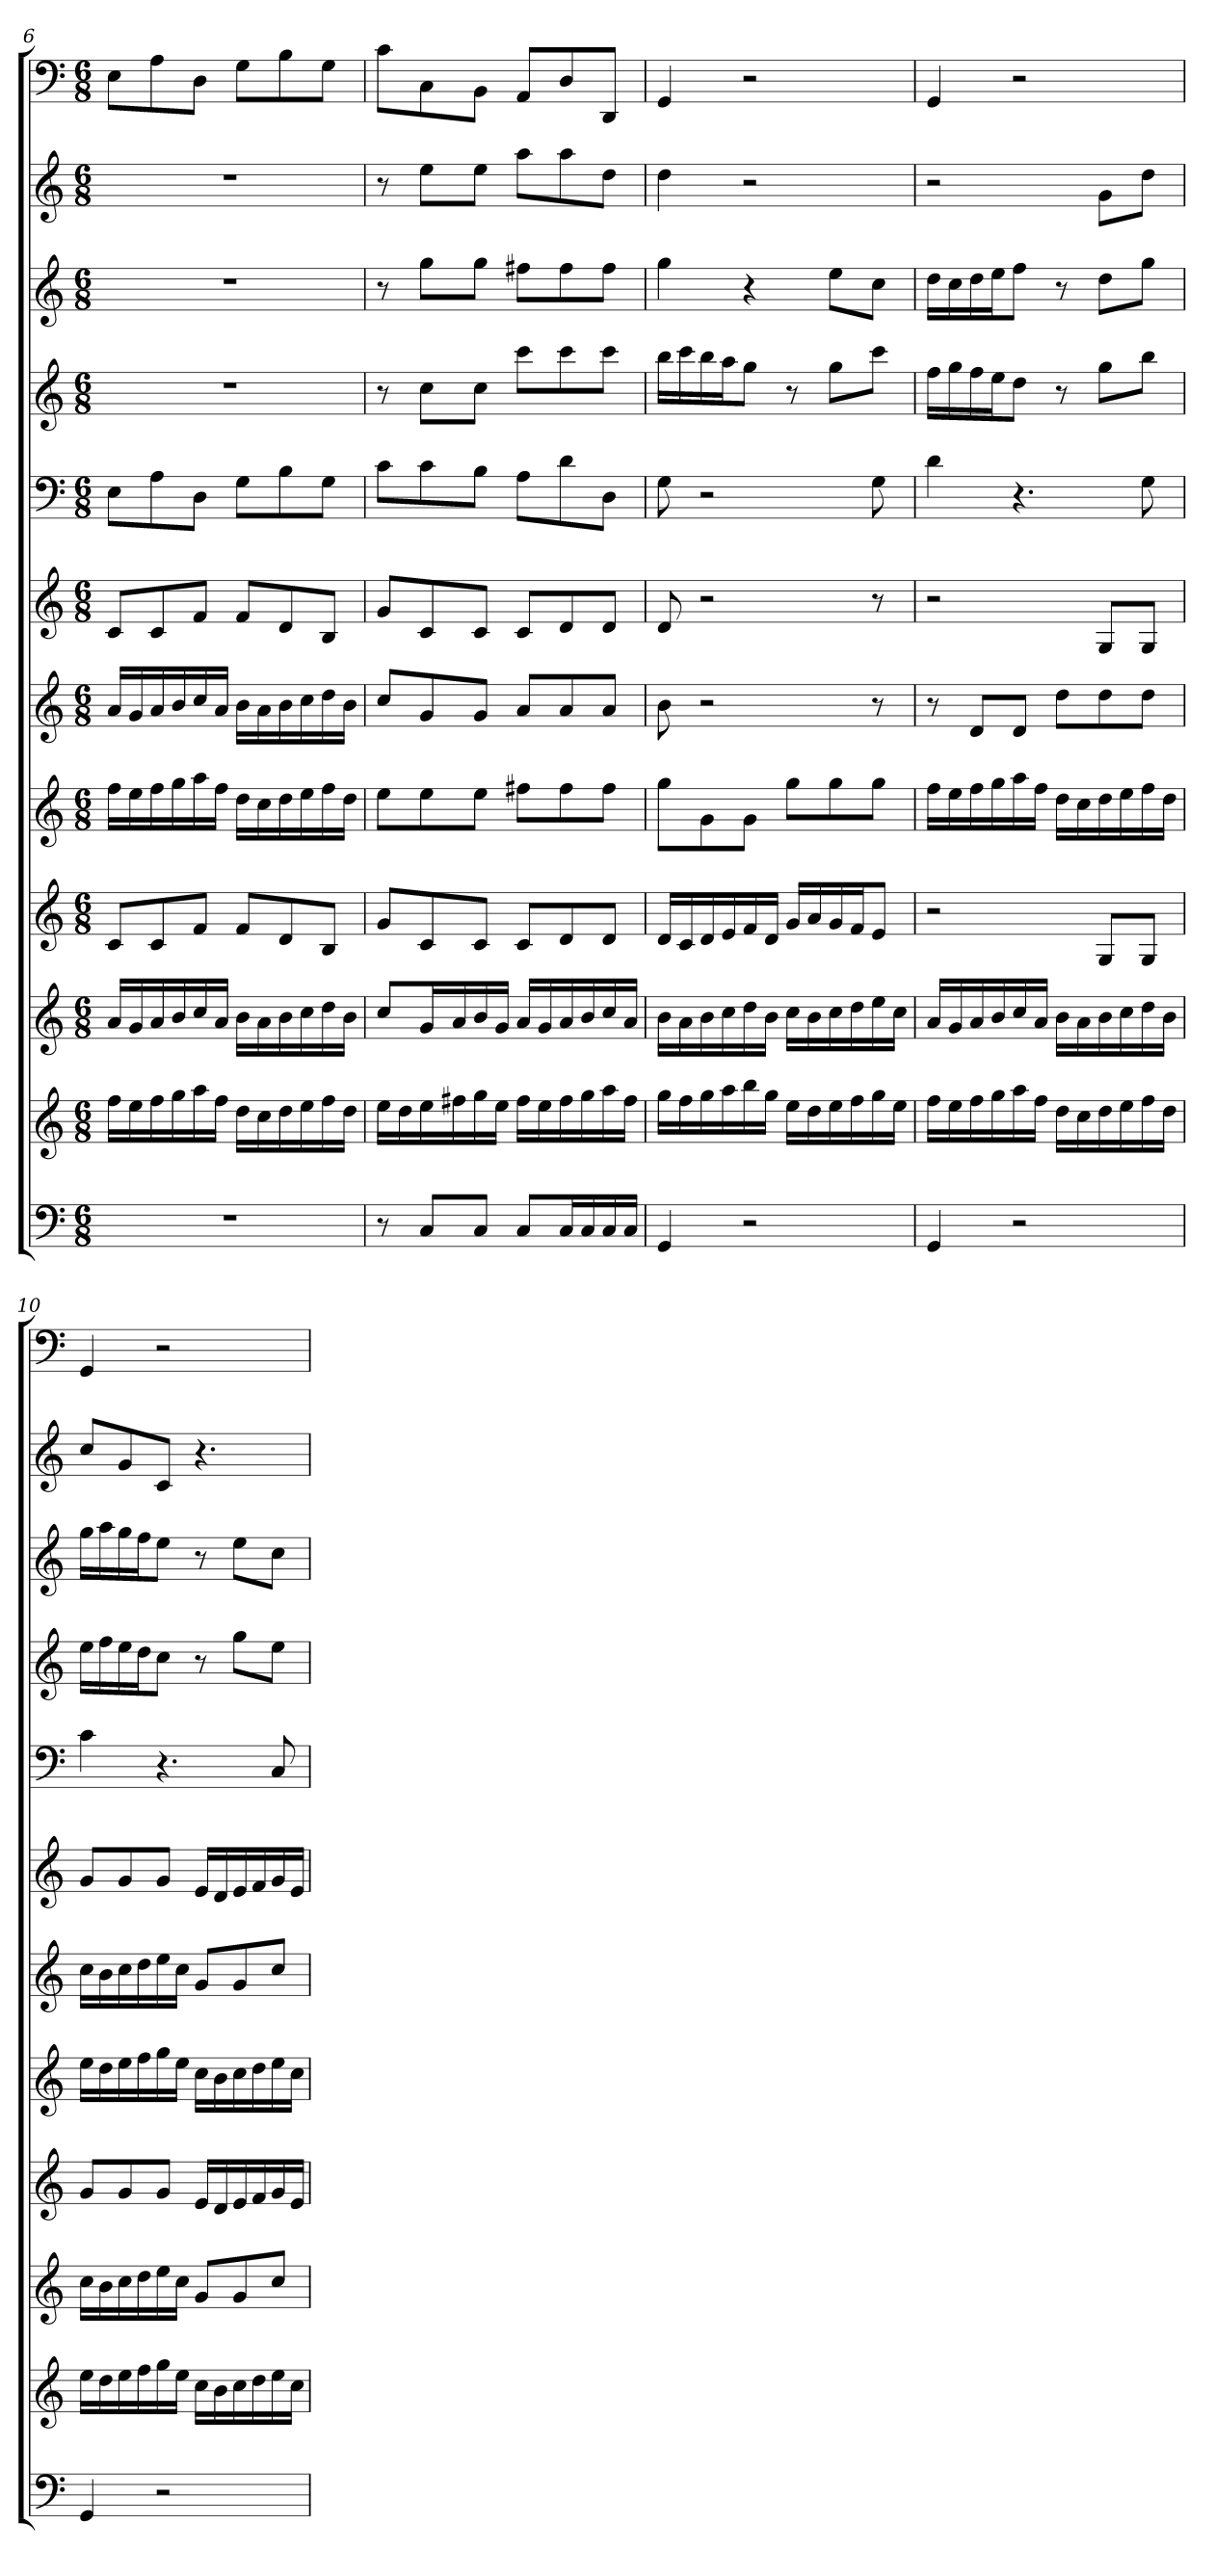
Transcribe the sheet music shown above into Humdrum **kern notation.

**kern	**kern	**kern	**kern	**kern	**kern	**kern	**kern	**kern	**kern	**kern	**kern
*part12	*part11	*part10	*part9	*part8	*part7	*part6	*part5	*part4	*part3	*part2	*part1
*staff12	*staff11	*staff10	*staff9	*staff8	*staff7	*staff6	*staff5	*staff4	*staff3	*staff2	*staff1
*k[]	*k[]	*k[]	*k[]	*k[]	*k[]	*k[]	*k[]	*k[]	*k[]	*k[]	*k[]
*C:	*C:	*C:	*C:	*C:	*C:	*C:	*C:	*C:	*C:	*C:	*C:
*M6/8	*M6/8	*M6/8	*M6/8	*M6/8	*M6/8	*M6/8	*M6/8	*M6/8	*M6/8	*M6/8	*M6/8
=6	=6	=6	=6	=6	=6	=6	=6	=6	=6	=6	=6
2.r	16ffLL	16aLL	8cL	16ffLL	16aLL	8cL	8EL	2.r	2.r	2.r	8EL
.	16ee	16g	.	16ee	16g	.	.	.	.	.	.
.	16ff	16a	8c	16ff	16a	8c	8A	.	.	.	8A
.	16gg	16b	.	16gg	16b	.	.	.	.	.	.
.	16aa	16cc	8fJ	16aa	16cc	8fJ	8DJ	.	.	.	8DJ
.	16ffJJ	16aJJ	.	16ffJJ	16aJJ	.	.	.	.	.	.
.	16ddLL	16bLL	8fL	16ddLL	16bLL	8fL	8GL	.	.	.	8GL
.	16cc	16a	.	16cc	16a	.	.	.	.	.	.
.	16dd	16b	8d	16dd	16b	8d	8B	.	.	.	8B
.	16ee	16cc	.	16ee	16cc	.	.	.	.	.	.
.	16ff	16dd	8BJ	16ff	16dd	8BJ	8GJ	.	.	.	8GJ
.	16ddJJ	16bJJ	.	16ddJJ	16bJJ	.	.	.	.	.	.
=7	=7	=7	=7	=7	=7	=7	=7	=7	=7	=7	=7
8r	16eeLL	8ccL	8gL	8eeL	8ccL	8gL	8cL	8r	8r	8r	8cL
.	16dd	.	.	.	.	.	.	.	.	.	.
8CL	16ee	16gL	8c	8ee	8g	8c	8c	8ccL	8ggL	8eeL	8C
.	16ff#X	16a	.	.	.	.	.	.	.	.	.
8CJ	16gg	16b	8cJ	8eeJ	8gJ	8cJ	8BJ	8ccJ	8ggJ	8eeJ	8BBJ
.	16eeJJ	16gJJ	.	.	.	.	.	.	.	.	.
8CL	16ff#LL	16aLL	8cL	8ff#XL	8aL	8cL	8AL	8cccL	8ff#XL	8aaL	8AAL
.	16ee	16g	.	.	.	.	.	.	.	.	.
16CL	16ff#	16a	8d	8ff#	8a	8d	8d	8ccc	8ff#	8aa	8D
16C	16gg	16b	.	.	.	.	.	.	.	.	.
16C	16aa	16cc	8dJ	8ff#J	8aJ	8dJ	8DJ	8cccJ	8ff#J	8ddJ	8DDJ
16CJJ	16ff#JJ	16aJJ	.	.	.	.	.	.	.	.	.
=8	=8	=8	=8	=8	=8	=8	=8	=8	=8	=8	=8
4GG	16ggLL	16bLL	16dLL	8ggL	8b	8d	8G	16bbLL	4gg	4dd	4GG
.	16ff	16a	16c	.	.	.	.	16ccc	.	.	.
.	16gg	16b	16d	8g	2r	2r	2r	16bb	.	.	.
.	16aa	16cc	16e	.	.	.	.	16aaJ	.	.	.
2r	16bb	16dd	16f	8gJ	.	.	.	8ggJ	4r	2r	2r
.	16ggJJ	16bJJ	16dJJ	.	.	.	.	.	.	.	.
.	16eeLL	16ccLL	16gLL	8ggL	.	.	.	8r	.	.	.
.	16dd	16b	16a	.	.	.	.	.	.	.	.
.	16ee	16cc	16g	8gg	.	.	.	8ggL	8eeL	.	.
.	16ff	16dd	16fJ	.	.	.	.	.	.	.	.
.	16gg	16ee	8eJ	8ggJ	8r	8r	8G	8cccJ	8ccJ	.	.
.	16eeJJ	16ccJJ	.	.	.	.	.	.	.	.	.
=9	=9	=9	=9	=9	=9	=9	=9	=9	=9	=9	=9
4GG	16ffLL	16aLL	2r	16ffLL	8r	2r	4d	16ffLL	16ddLL	2r	4GG
.	16ee	16g	.	16ee	.	.	.	16gg	16cc	.	.
.	16ff	16a	.	16ff	8dL	.	.	16ff	16dd	.	.
.	16gg	16b	.	16gg	.	.	.	16eeJ	16eeJ	.	.
2r	16aa	16cc	.	16aa	8dJ	.	4.r	8ddJ	8ffJ	.	2r
.	16ffJJ	16aJJ	.	16ffJJ	.	.	.	.	.	.	.
.	16ddLL	16bLL	.	16ddLL	8ddL	.	.	8r	8r	.	.
.	16cc	16a	.	16cc	.	.	.	.	.	.	.
.	16dd	16b	8GL	16dd	8dd	8GL	.	8ggL	8ddL	8gL	.
.	16ee	16cc	.	16ee	.	.	.	.	.	.	.
.	16ff	16dd	8GJ	16ff	8ddJ	8GJ	8G	8bbJ	8ggJ	8ddJ	.
.	16ddJJ	16bJJ	.	16ddJJ	.	.	.	.	.	.	.
=10	=10	=10	=10	=10	=10	=10	=10	=10	=10	=10	=10
4GG	16eeLL	16ccLL	8gL	16eeLL	16ccLL	8gL	4c	16eeLL	16ggLL	8ccL	4GG
.	16dd	16b	.	16dd	16b	.	.	16ff	16aa	.	.
.	16ee	16cc	8g	16ee	16cc	8g	.	16ee	16gg	8g	.
.	16ff	16dd	.	16ff	16dd	.	.	16ddJ	16ffJ	.	.
2r	16gg	16ee	8gJ	16gg	16ee	8gJ	4.r	8ccJ	8eeJ	8cJ	2r
.	16eeJJ	16ccJJ	.	16eeJJ	16ccJJ	.	.	.	.	.	.
.	16ccLL	8gL	16eLL	16ccLL	8gL	16eLL	.	8r	8r	4.r	.
.	16b	.	16d	16b	.	16d	.	.	.	.	.
.	16cc	8g	16e	16cc	8g	16e	.	8ggL	8eeL	.	.
.	16dd	.	16f	16dd	.	16f	.	.	.	.	.
.	16ee	8ccJ	16g	16ee	8ccJ	16g	8C	8eeJ	8ccJ	.	.
.	16ccJJ	.	16eJJ	16ccJJ	.	16eJJ	.	.	.	.	.
=	=	=	=	=	=	=	=	=	=	=	=
*-	*-	*-	*-	*-	*-	*-	*-	*-	*-	*-	*-
